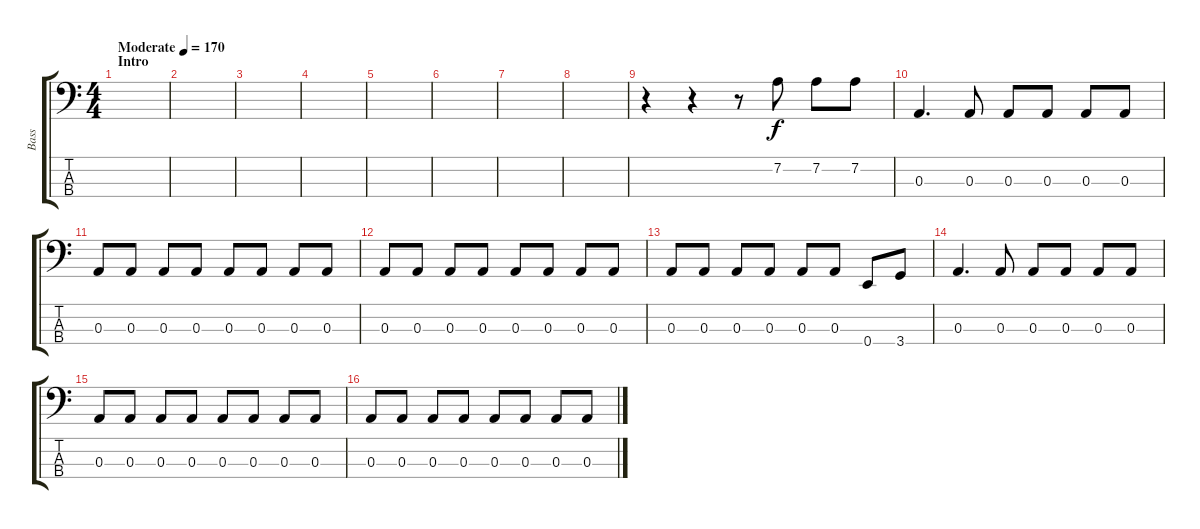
\track ("Bass" "Bass") {instrument electricbassfinger}
\staff {score tabs}
\tuning (G2 D2 A1 E1) {hide}
\ts (4 4)
\section ("" "Intro")
\tempo (170 "Moderate")
\clef f4
\ks c
|
|
|
|
|
|
|
|
r.4 r.4 r.8 7.2.8 7.2.8 7.2.8 |
0.3.4{d} 0.3.8 0.3.8 0.3.8 0.3.8 0.3.8 |
0.3.8 0.3.8 0.3.8 0.3.8 0.3.8 0.3.8 0.3.8 0.3.8 |
0.3.8 0.3.8 0.3.8 0.3.8 0.3.8 0.3.8 0.3.8 0.3.8 |
0.3.8 0.3.8 0.3.8 0.3.8 0.3.8 0.3.8 0.4.8 3.4.8 |
0.3.4{d} 0.3.8 0.3.8 0.3.8 0.3.8 0.3.8 |
0.3.8 0.3.8 0.3.8 0.3.8 0.3.8 0.3.8 0.3.8 0.3.8 |
0.3.8 0.3.8 0.3.8 0.3.8 0.3.8 0.3.8 0.3.8 0.3.8
